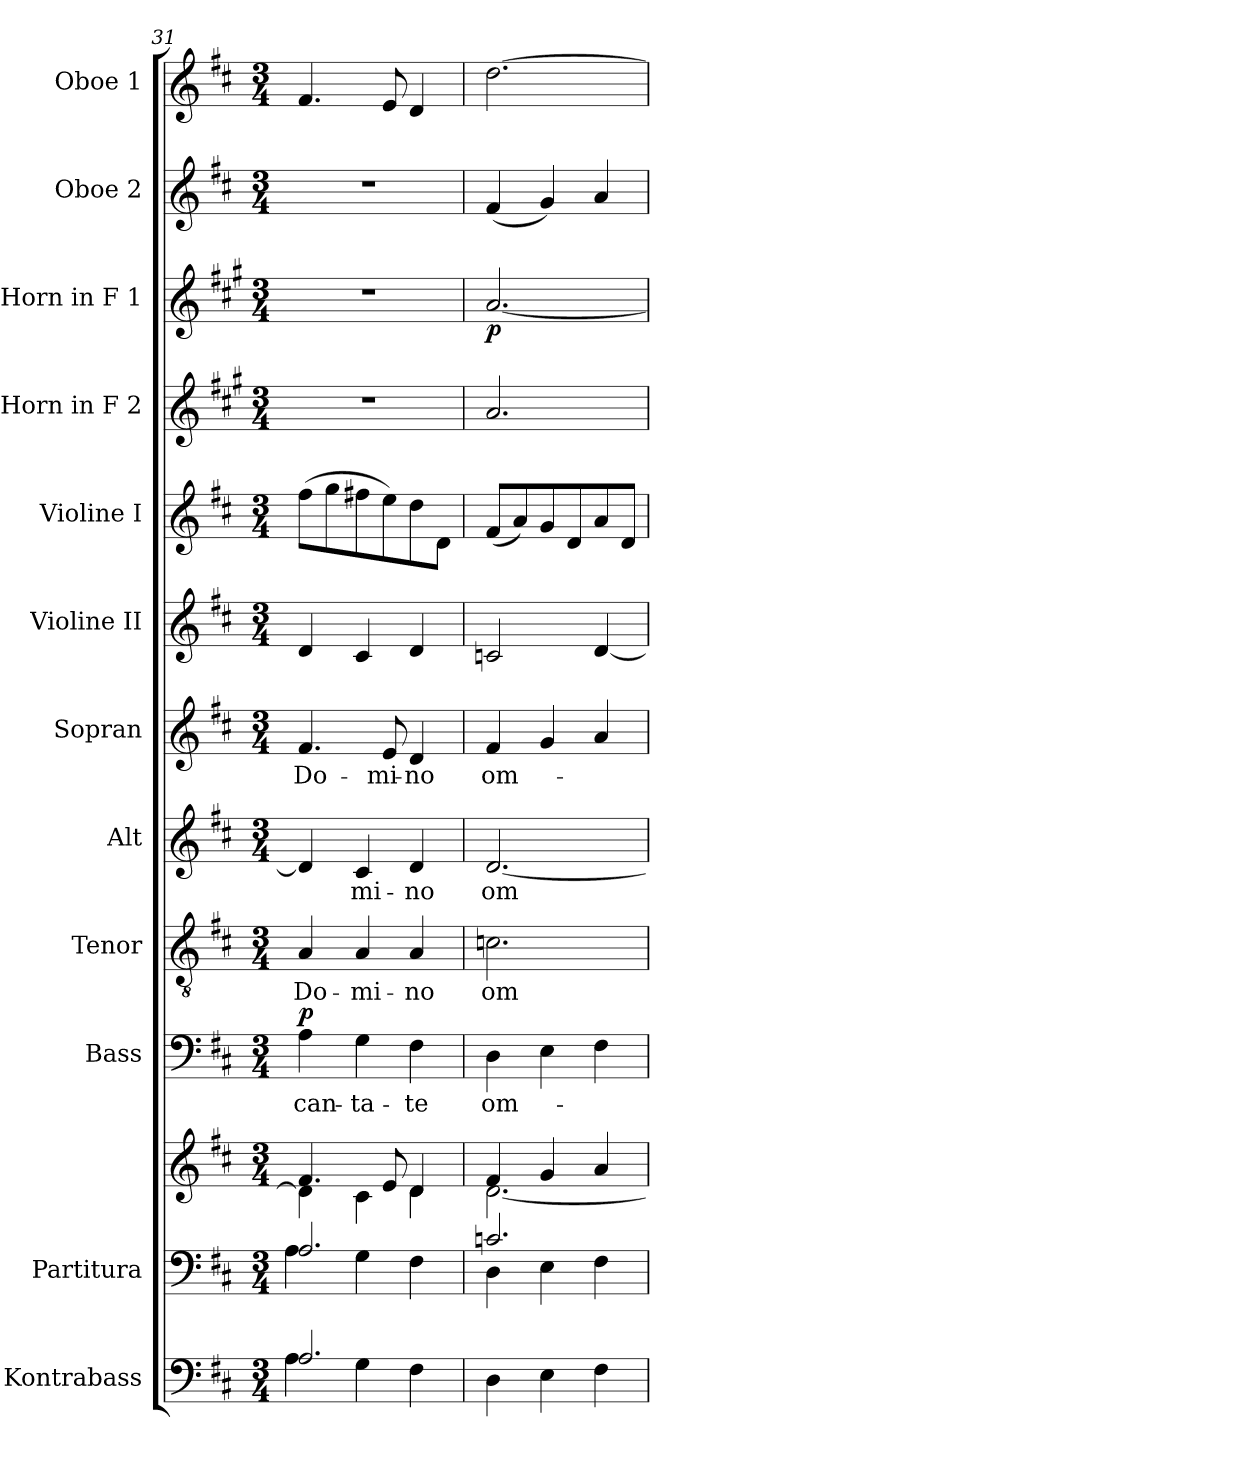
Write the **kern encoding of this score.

**kern	**kern	**kern	**kern	**text	**dynam	**kern	**text	**kern	**text	**kern	**text	**kern	**kern	**kern	**kern	**dynam	**kern	**kern
*part12	*part11	*part11	*part10	*part10	*part10	*part9	*part9	*part8	*part8	*part7	*part7	*part6	*part5	*part4	*part3	*part3	*part2	*part1
*staff13	*staff12	*staff11	*staff10	*staff10	*staff10	*staff9	*staff9	*staff8	*staff8	*staff7	*staff7	*staff6	*staff5	*staff4	*staff3	*staff3	*staff2	*staff1
*I"Kontrabass	*I"Partitura	*	*I"Bass	*	*	*I"Tenor	*	*I"Alt	*	*I"Sopran	*	*I"Violine II	*I"Violine I	*I"Horn in F 2	*I"Horn in F 1	*	*I"Oboe 2	*I"Oboe 1
*I'Kb.	*	*	*I'B.	*	*	*I'T.	*	*I'A.	*	*I'S.	*	*I'Vl. II	*I'Vl. I	*	*	*	*I'Ob. 2	*I'Ob. 1
*clefF4	*clefF4	*clefG2	*clefF4	*	*	*clefGv2	*	*clefG2	*	*clefG2	*	*clefG2	*clefG2	*clefG2	*clefG2	*	*clefG2	*clefG2
*ITrd7c12	*	*	*	*	*	*	*	*	*	*	*	*	*	*ITrd4c7	*ITrd4c7	*	*	*
*k[f#c#]	*k[f#c#]	*k[f#c#]	*k[f#c#]	*	*	*k[f#c#]	*	*k[f#c#]	*	*k[f#c#]	*	*k[f#c#]	*k[f#c#]	*k[f#c#]	*k[f#c#]	*	*k[f#c#]	*k[f#c#]
*D:	*D:	*D:	*D:	*	*	*D:	*	*D:	*	*D:	*	*D:	*D:	*D:	*D:	*	*D:	*D:
*M3/4	*M3/4	*M3/4	*M3/4	*	*	*M3/4	*	*M3/4	*	*M3/4	*	*M3/4	*M3/4	*M3/4	*M3/4	*	*M3/4	*M3/4
=31	=31	=31	=31	=31	=31	=31	=31	=31	=31	=31	=31	=31	=31	=31	=31	=31	=31	=31
*^	*^	*^	*	*	*	*	*	*	*	*	*	*	*	*	*	*	*	*
!	!	!	!	!	!	!	!LO:LY:b	!LO:DY:a	!	!LO:LY:b	!	!	!	!LO:LY:b	!	!	!	!	!	!	!
2.AA/	4AA\	2.A/	4A\	4.f#/	4d\]	4A\	can-	p	4A/	Do-	4d/]	.	4.f#/	Do-	4d/	(>8ff#\L	2.r	2.r	.	2.r	4.f#/
.	.	.	.	.	.	.	.	.	.	.	.	.	.	.	.	8gg\	.	.	.	.	.
!	!	!	!	!	!	!	!LO:LY:b	!	!	!LO:LY:b	!	!LO:LY:b	!	!	!	!	!	!	!	!	!
.	4GG\	.	4G\	.	4c#\	4G\	-ta-	.	4A/	-mi-	4c#/	-mi-	.	.	4c#/	8ff#X\	.	.	.	.	.
!	!	!	!	!	!	!	!	!	!	!	!	!	!	!LO:LY:b	!	!	!	!	!	!	!
.	.	.	.	8e/	.	.	.	.	.	.	.	.	8e/	-mi-	.	8ee\)	.	.	.	.	8e/
!	!	!	!	!	!	!	!LO:LY:b	!	!	!LO:LY:b	!	!LO:LY:b	!	!LO:LY:b	!	!	!	!	!	!	!
.	4FF#\	.	4F#\	4d/	4d\	4F#\	-te	.	4A/	-no	4d/	-no	4d/	-no	4d/	8dd\	.	.	.	.	4d/
.	.	.	.	.	.	.	.	.	.	.	.	.	.	.	.	8d\J	.	.	.	.	.
*v	*v	*	*	*	*	*	*	*	*	*	*	*	*	*	*	*	*	*	*	*	*
=32	=32	=32	=32	=32	=32	=32	=32	=32	=32	=32	=32	=32	=32	=32	=32	=32	=32	=32	=32	=32
!	!	!	!	!	!	!LO:LY:b	!	!	!LO:LY:b	!	!LO:LY:b	!	!LO:LY:b	!	!	!	!	!LO:DY:b	!	!
4DD\	2.cn/	4D\	4f#/	[<2.d\	4D\	om-	.	2.cn\	om-	[2.d/	om-	4f#/	om-	2cn/	(<8f#/L	2.d/	[2.d/	p	(<4f#/	[2.dd\
.	.	.	.	.	.	.	.	.	.	.	.	.	.	.	8a/)	.	.	.	.	.
4EE\	.	4E\	4g/	.	4E\	.	.	.	.	.	.	4g/	.	.	8g/	.	.	.	4g/)	.
.	.	.	.	.	.	.	.	.	.	.	.	.	.	.	8d/	.	.	.	.	.
4FF#\	.	4F#\	4a/	.	4F#\	.	.	.	.	.	.	4a/	.	[4d/	8a/	.	.	.	4a/	.
.	.	.	.	.	.	.	.	.	.	.	.	.	.	.	8d/J	.	.	.	.	.
*	*v	*v	*	*	*	*	*	*	*	*	*	*	*	*	*	*	*	*	*	*
*	*	*v	*v	*	*	*	*	*	*	*	*	*	*	*	*	*	*	*	*
=	=	=	=	=	=	=	=	=	=	=	=	=	=	=	=	=	=	=
*-	*-	*-	*-	*-	*-	*-	*-	*-	*-	*-	*-	*-	*-	*-	*-	*-	*-	*-
